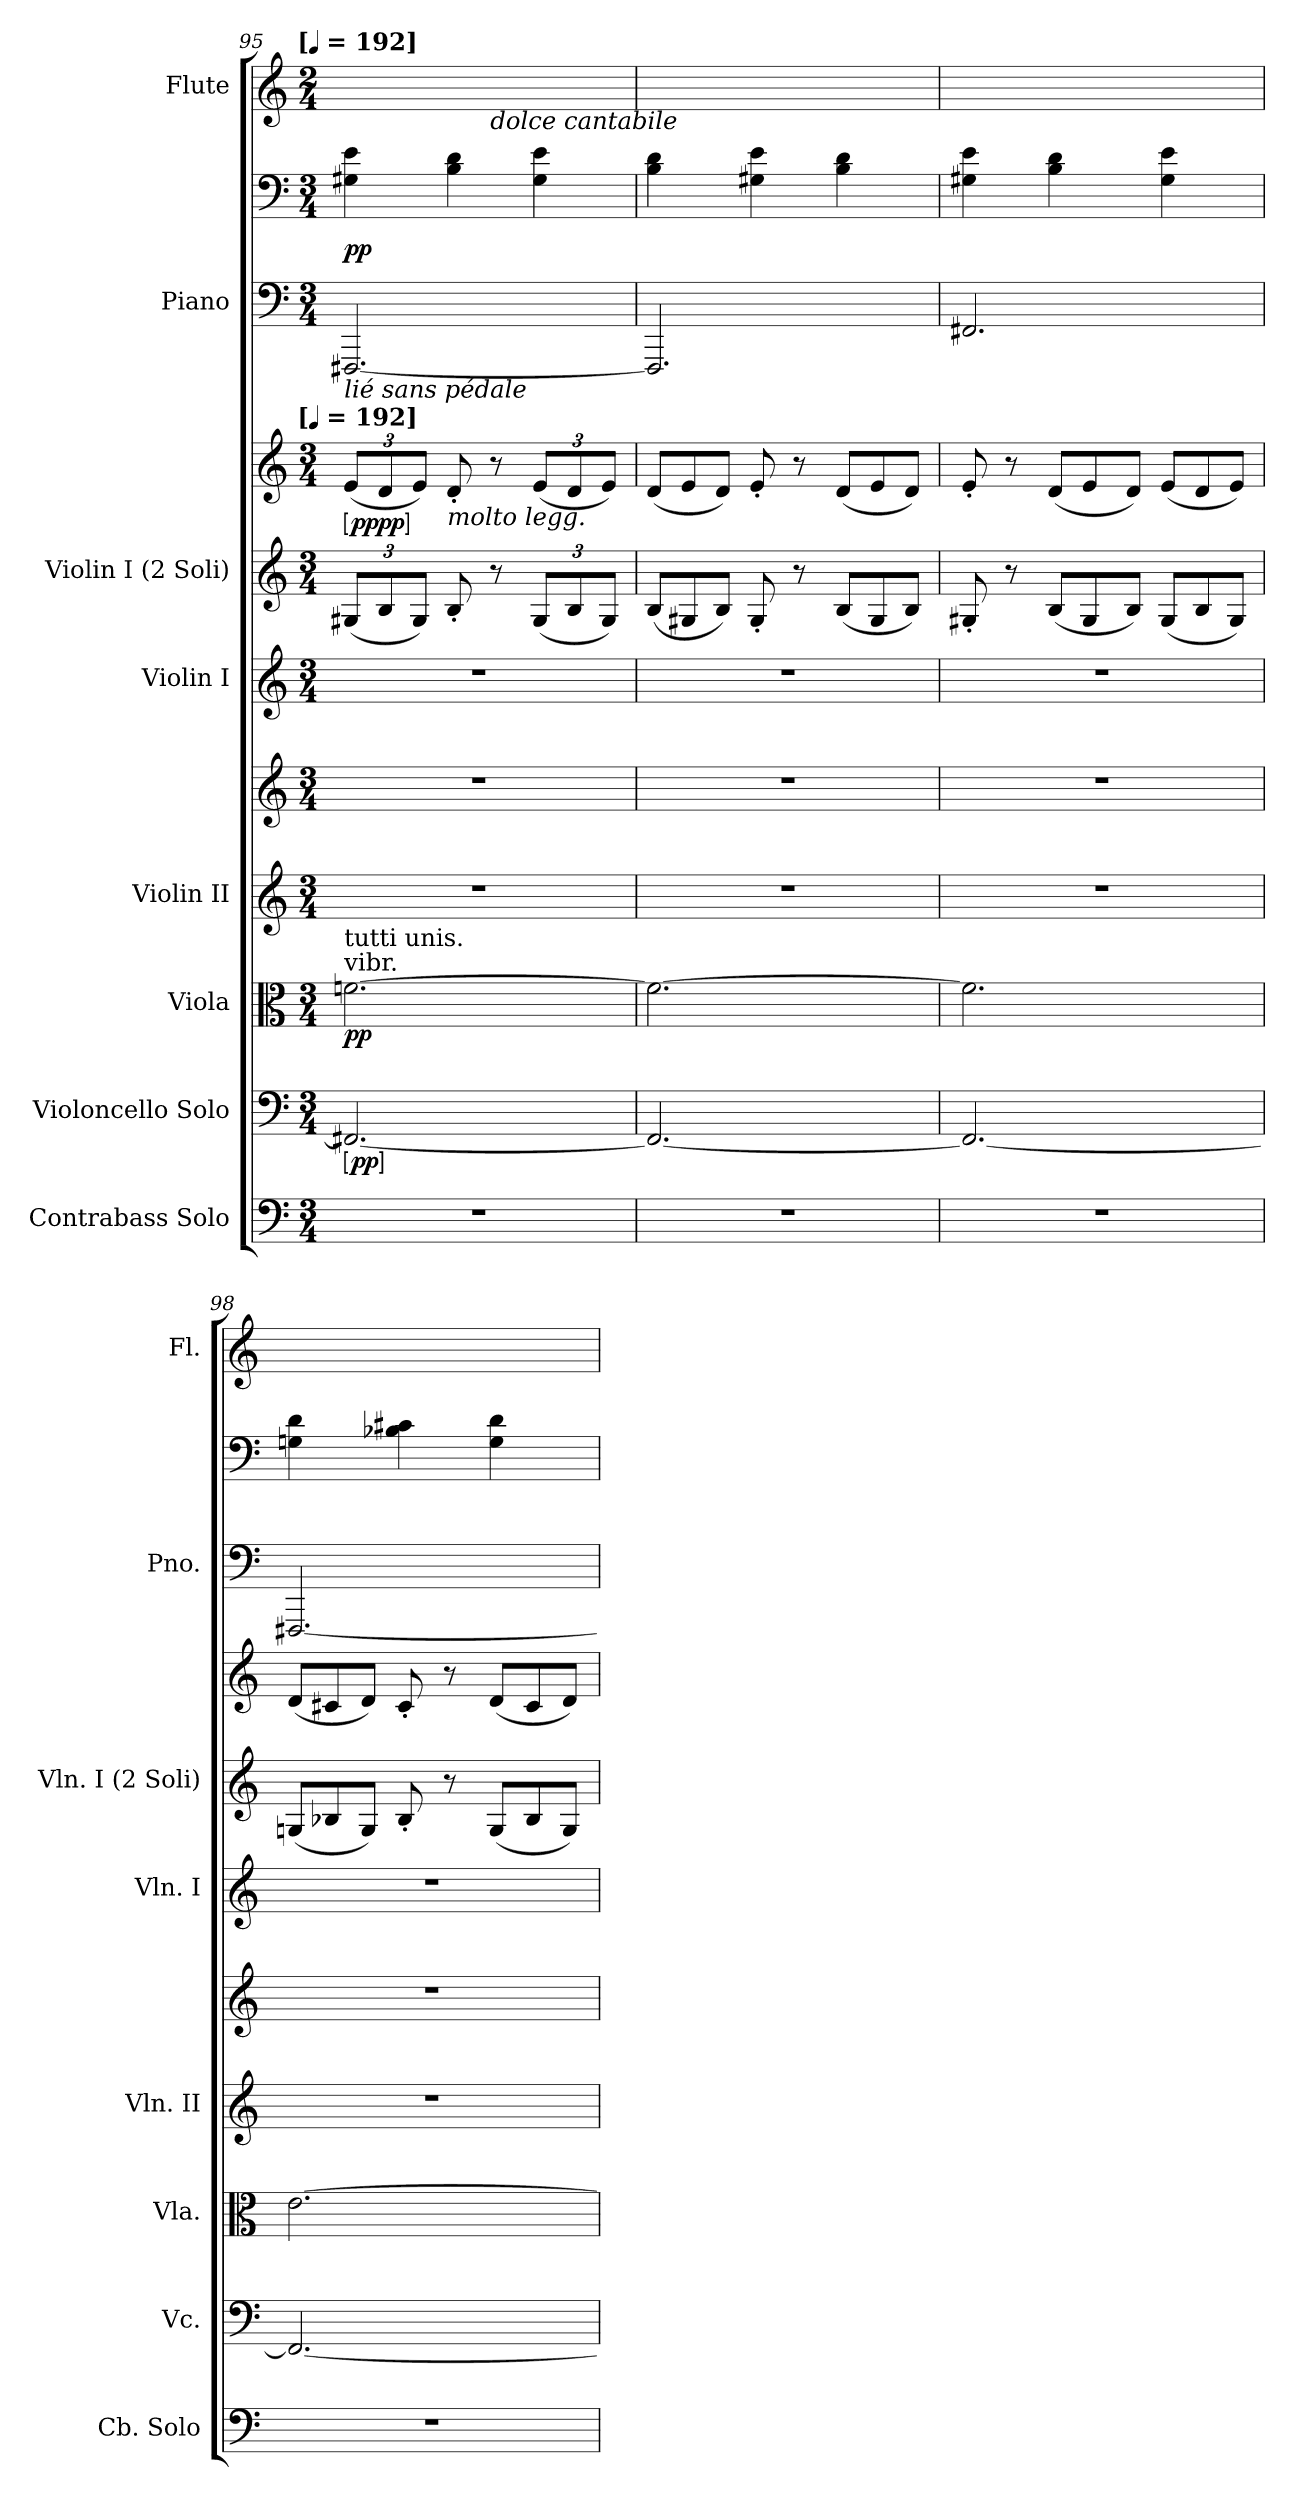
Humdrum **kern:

**kern	**kern	**dynam	**kern	**dynam	**kern	**kern	**kern	**kern	**kern	**dynam	**kern	**kern	**dynam	**kern
*part8	*part7	*part7	*part6	*part6	*part5	*part5	*part4	*part3	*part3	*part3	*part2	*part2	*part2	*part1
*staff11	*staff10	*staff10	*staff9	*staff9	*staff8	*staff7	*staff6	*staff5	*staff4	*staff4/5	*staff3	*staff2	*staff2/3	*staff1
*I"Contrabass Solo	*I"Violoncello Solo	*	*I"Viola	*	*I"Violin II	*	*I"Violin I	*I"Violin I (2 Soli)	*	*	*I"Piano	*	*	*I"Flute
*I'Cb. Solo	*I'Vc.	*	*I'Vla.	*	*I'Vln. II	*	*I'Vln. I	*I'Vln. I (2 Soli)	*	*	*I'Pno.	*	*	*I'Fl.
*clefF4	*clefF4	*	*clefC3	*	*clefG2	*clefG2	*clefG2	*clefG2	*clefG2	*	*clefF4	*clefF4	*	*clefG2
*ITrd7c12	*	*	*	*	*	*	*	*	*	*	*	*	*	*
*k[]	*k[]	*	*k[]	*	*k[]	*k[]	*k[]	*k[]	*k[]	*	*k[]	*k[]	*	*k[]
*C:	*C:	*	*C:	*	*C:	*C:	*C:	*C:	*C:	*	*C:	*C:	*	*C:
!!LO:TX:omd:t=[[quarter] = 192]
*M3/4	*M3/4	*	*M3/4	*	*M3/4	*M3/4	*M3/4	*M3/4	*M3/4	*	*M3/4	*M3/4	*	*M2/4
*MM192	*MM192	*	*MM192	*	*MM192	*MM192	*MM192	*MM192	*MM192	*	*MM192	*MM192	*	*MM192
*Xtuplet	*	*	*	*	*Xtuplet	*Xtuplet	*Xtuplet	*	*	*	*	*	*	*Xtuplet
=95	=95	=95	=95	=95	=95	=95	=95	=95	=95	=95	=95	=95	=95	=95
!	!	!	!	!	!	!	!	!	!LO:TX:t=[[quarter] = 192]	!	!	!	!	!
!	!	!	!	!	!	!	!	!	!	!	!LO:TX:b:i:t=lié sans pédale	!	!	!
!	!	!	!LO:TX:a:t=vibr.	!	!	!	!	!	!	!	!	!	!	!
!	!	!	!LO:TX:a:t=tutti unis.	!	!	!	!	!	!	!	!	!	!	!
!	!	!LO:DY:ed=brack	!	!	!	!	!	!	!	!LO:DY:ed=brack	!	!	!	!
!	!	!	!	!	!	!	!	!	!	!LO:DY:n=1:ed=brack	!	!	!	!
4%3r	2.FF#X_	pp	[2.fn	pp	4%3r	4%3r	4%3r	(12G#XL	(12eL	pp pp	[2.FFF#X	4G#X 4e	pp	8%3ryy
.	.	.	.	.	.	.	.	12B	12d	.	.	.	.	.
.	.	.	.	.	.	.	.	12G#J)	12eJ)	.	.	.	.	.
!	!	!	!	!	!	!	!	!	!LO:TX:b:i:t=molto legg.	!	!	!	!	!
.	.	.	.	.	.	.	.	8B'	8d'	.	.	4B 4d	.	.
!	!	!	!	!	!	!	!	!	!	!	!	!	!	!LO:TX:b:i:t=dolce cantabile
.	.	.	.	.	.	.	.	8r	8r	.	.	.	.	8%3ryy
.	.	.	.	.	.	.	.	(12G#L	(12eL	.	.	4G# 4e	.	.
.	.	.	.	.	.	.	.	12B	12d	.	.	.	.	.
.	.	.	.	.	.	.	.	12G#J)	12eJ)	.	.	.	.	.
=96	=96	=96	=96	=96	=96	=96	=96	=96	=96	=96	=96	=96	=96	=96
*	*	*	*	*	*	*	*	*Xtuplet	*Xtuplet	*	*	*	*	*
4%3r	2.FF#_	.	2.f_	.	4%3r	4%3r	4%3r	(12BL	(12dL	.	2.FFF#]	4B 4d	.	8%3ryy
.	.	.	.	.	.	.	.	12G#X	12e	.	.	.	.	.
.	.	.	.	.	.	.	.	12BJ)	12dJ)	.	.	.	.	.
.	.	.	.	.	.	.	.	8G#'	8e'	.	.	4G#X 4e	.	.
.	.	.	.	.	.	.	.	8r	8r	.	.	.	.	8%3ryy
.	.	.	.	.	.	.	.	(12BL	(12dL	.	.	4B 4d	.	.
.	.	.	.	.	.	.	.	12G#	12e	.	.	.	.	.
.	.	.	.	.	.	.	.	12BJ)	12dJ)	.	.	.	.	.
=97	=97	=97	=97	=97	=97	=97	=97	=97	=97	=97	=97	=97	=97	=97
4%3r	2.FF#_	.	2.f]	.	4%3r	4%3r	4%3r	8G#X'	8e'	.	2.FF#X	4G#X 4e	.	8%3ryy
.	.	.	.	.	.	.	.	8r	8r	.	.	.	.	.
.	.	.	.	.	.	.	.	(12BL	(12dL	.	.	4B 4d	.	.
.	.	.	.	.	.	.	.	12G#	12e	.	.	.	.	.
.	.	.	.	.	.	.	.	.	.	.	.	.	.	8%3ryy
.	.	.	.	.	.	.	.	12BJ)	12dJ)	.	.	.	.	.
.	.	.	.	.	.	.	.	(12G#L	(12eL	.	.	4G# 4e	.	.
.	.	.	.	.	.	.	.	12B	12d	.	.	.	.	.
.	.	.	.	.	.	.	.	12G#J)	12eJ)	.	.	.	.	.
=98	=98	=98	=98	=98	=98	=98	=98	=98	=98	=98	=98	=98	=98	=98
4%3r	2.FF#_	.	[2.e	.	4%3r	4%3r	4%3r	(12GnL	(12dL	.	[2.FFF#X	4Gn 4d	.	4%3ryy
.	.	.	.	.	.	.	.	12B-X	12c#X	.	.	.	.	.
.	.	.	.	.	.	.	.	12GJ)	12dJ)	.	.	.	.	.
.	.	.	.	.	.	.	.	8B-'	8c#'	.	.	4B-X 4c#X	.	.
.	.	.	.	.	.	.	.	8r	8r	.	.	.	.	.
.	.	.	.	.	.	.	.	(12GL	(12dL	.	.	4G 4d	.	.
.	.	.	.	.	.	.	.	12B-	12c#	.	.	.	.	.
.	.	.	.	.	.	.	.	12GJ)	12dJ)	.	.	.	.	.
=	=	=	=	=	=	=	=	=	=	=	=	=	=	=
*-	*-	*-	*-	*-	*-	*-	*-	*-	*-	*-	*-	*-	*-	*-
